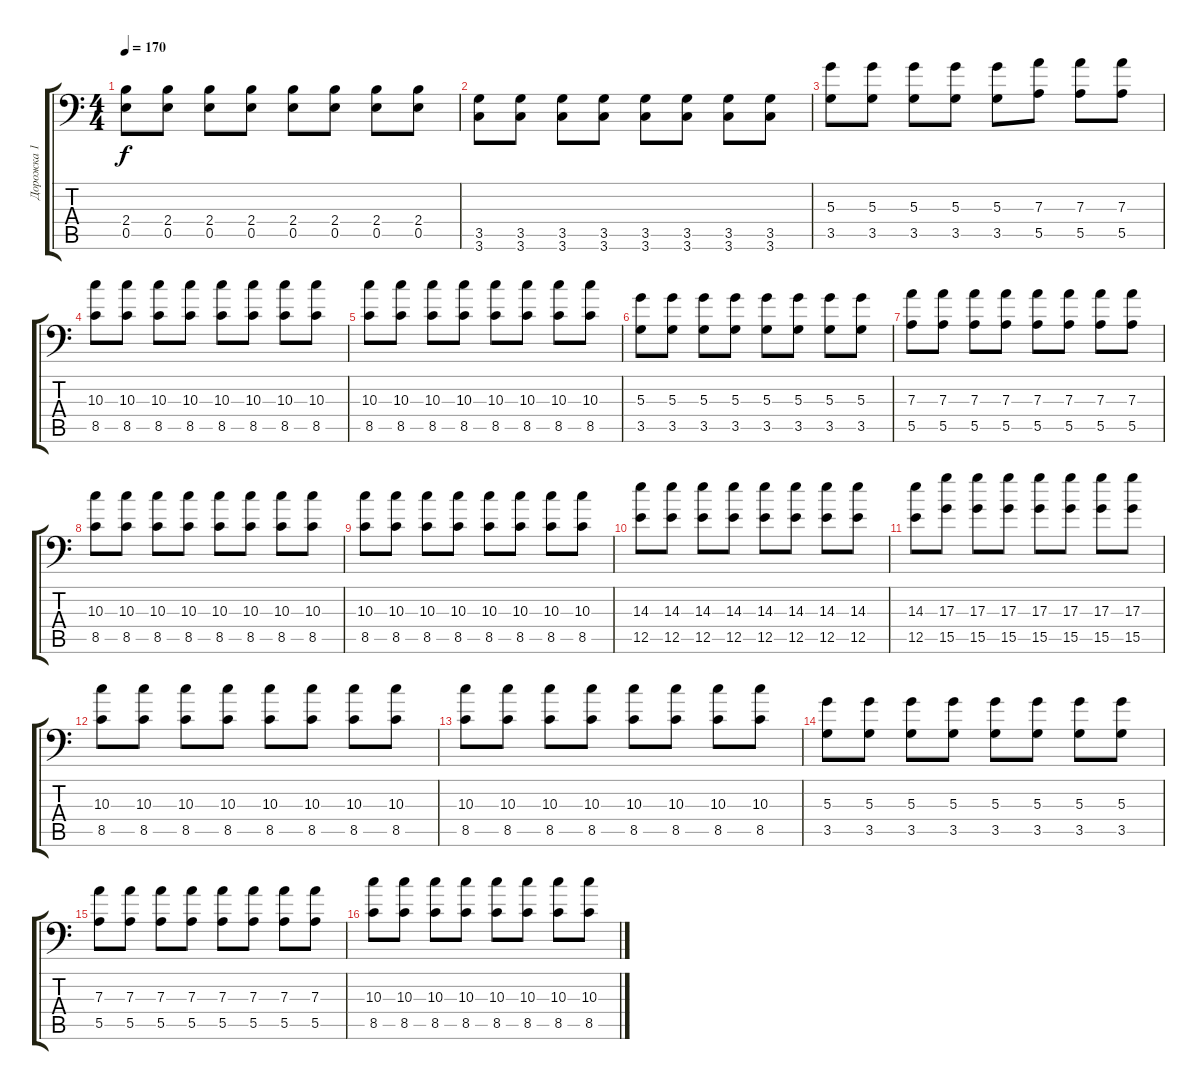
\track ("Дорожка 1" "Дорожка 1") {instrument distortionguitar}
\staff {score tabs}
\tuning (B3 Gb3 D3 A2 E2 A1) {hide}
\ts (4 4)
\tempo 170
\clef f4
\ks c
(2.4 0.5).8{dy f} (2.4 0.5).8 (2.4 0.5).8 (2.4 0.5).8 (2.4 0.5).8 (2.4 0.5).8 (2.4 0.5).8 (2.4 0.5).8 |
(3.5 3.6).8 (3.5 3.6).8 (3.5 3.6).8 (3.5 3.6).8 (3.5 3.6).8 (3.5 3.6).8 (3.5 3.6).8 (3.5 3.6).8 |
(5.3 3.5).8 (5.3 3.5).8 (5.3 3.5).8 (5.3 3.5).8 (5.3 3.5).8 (7.3 5.5).8 (7.3 5.5).8 (7.3 5.5).8 |
(10.3 8.5).8 (10.3 8.5).8 (10.3 8.5).8 (10.3 8.5).8 (10.3 8.5).8 (10.3 8.5).8 (10.3 8.5).8 (10.3 8.5).8 |
(10.3 8.5).8 (10.3 8.5).8 (10.3 8.5).8 (10.3 8.5).8 (10.3 8.5).8 (10.3 8.5).8 (10.3 8.5).8 (10.3 8.5).8 |
(5.3 3.5).8 (5.3 3.5).8 (5.3 3.5).8 (5.3 3.5).8 (5.3 3.5).8 (5.3 3.5).8 (5.3 3.5).8 (5.3 3.5).8 |
(7.3 5.5).8 (7.3 5.5).8 (7.3 5.5).8 (7.3 5.5).8 (7.3 5.5).8 (7.3 5.5).8 (7.3 5.5).8 (7.3 5.5).8 |
(10.3 8.5).8 (10.3 8.5).8 (10.3 8.5).8 (10.3 8.5).8 (10.3 8.5).8 (10.3 8.5).8 (10.3 8.5).8 (10.3 8.5).8 |
(10.3 8.5).8 (10.3 8.5).8 (10.3 8.5).8 (10.3 8.5).8 (10.3 8.5).8 (10.3 8.5).8 (10.3 8.5).8 (10.3 8.5).8 |
(14.3 12.5).8 (14.3 12.5).8 (14.3 12.5).8 (14.3 12.5).8 (14.3 12.5).8 (14.3 12.5).8 (14.3 12.5).8 (14.3 12.5).8 |
(14.3 12.5).8 (17.3 15.5).8 (17.3 15.5).8 (17.3 15.5).8 (17.3 15.5).8 (17.3 15.5).8 (17.3 15.5).8 (17.3 15.5).8 |
(10.3 8.5).8 (10.3 8.5).8 (10.3 8.5).8 (10.3 8.5).8 (10.3 8.5).8 (10.3 8.5).8 (10.3 8.5).8 (10.3 8.5).8 |
(10.3 8.5).8 (10.3 8.5).8 (10.3 8.5).8 (10.3 8.5).8 (10.3 8.5).8 (10.3 8.5).8 (10.3 8.5).8 (10.3 8.5).8 |
(5.3 3.5).8 (5.3 3.5).8 (5.3 3.5).8 (5.3 3.5).8 (5.3 3.5).8 (5.3 3.5).8 (5.3 3.5).8 (5.3 3.5).8 |
(7.3 5.5).8 (7.3 5.5).8 (7.3 5.5).8 (7.3 5.5).8 (7.3 5.5).8 (7.3 5.5).8 (7.3 5.5).8 (7.3 5.5).8 |
(10.3 8.5).8 (10.3 8.5).8 (10.3 8.5).8 (10.3 8.5).8 (10.3 8.5).8 (10.3 8.5).8 (10.3 8.5).8 (10.3 8.5).8
